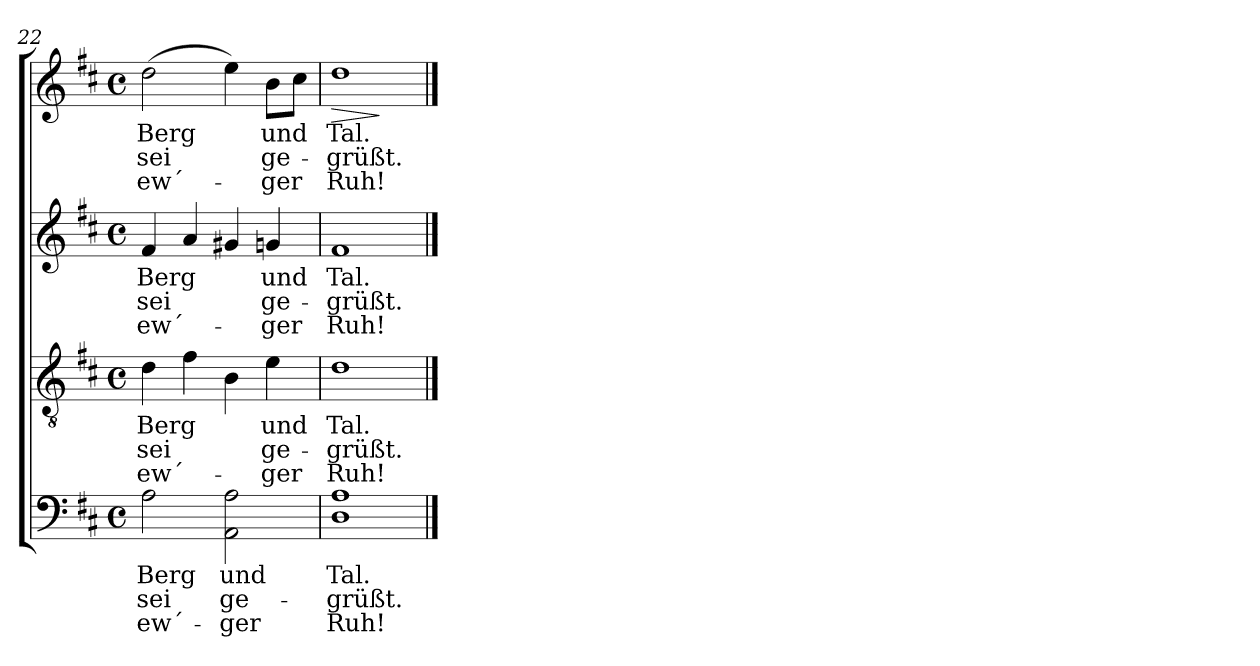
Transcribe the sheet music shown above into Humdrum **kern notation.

**kern	**text	**text	**text	**kern	**text	**text	**text	**kern	**text	**text	**text	**kern	**text	**text	**text	**dynam
*part1	*part1	*part1	*part1	*part1	*part1	*part1	*part1	*part1	*part1	*part1	*part1	*part1	*part1	*part1	*part1	*part1
*staff4	*staff4	*staff4	*staff4	*staff3	*staff3	*staff3	*staff3	*staff2	*staff2	*staff2	*staff2	*staff1	*staff1	*staff1	*staff1	*staff1/2/3/4
*clefF4	*	*	*	*clefGv2	*	*	*	*clefG2	*	*	*	*clefG2	*	*	*	*
*k[f#c#]	*	*	*	*k[f#c#]	*	*	*	*k[f#c#]	*	*	*	*k[f#c#]	*	*	*	*
*D:	*	*	*	*D:	*	*	*	*D:	*	*	*	*D:	*	*	*	*
*M4/4	*	*	*	*M4/4	*	*	*	*M4/4	*	*	*	*M4/4	*	*	*	*
*met(c)	*	*	*	*met(c)	*	*	*	*met(c)	*	*	*	*met(c)	*	*	*	*
=22	=22	=22	=22	=22	=22	=22	=22	=22	=22	=22	=22	=22	=22	=22	=22	=22
!	!LO:LY:b	!LO:LY:b	!LO:LY:b	!	!LO:LY:b	!LO:LY:b	!LO:LY:b	!	!LO:LY:b	!LO:LY:b	!LO:LY:b	!	!LO:LY:b	!LO:LY:b	!LO:LY:b	!
2A\	Berg	-sei	ew´-	4d\	Berg	-sei	ew´-	4f#/	Berg	-sei	ew´-	(>2dd\	Berg	sei	ew´-	.
.	.	.	.	4f#\	.	.	.	4a/	.	.	.	.	.	.	.	.
!	!LO:LY:b	!LO:LY:b	!LO:LY:b	!	!	!	!	!	!	!	!	!	!	!	!	!
2AA\ 2A\	und	ge-	-ger	4B\	.	.	.	4g#X/	.	.	.	4ee\)	.	.	.	.
!	!	!	!	!	!LO:LY:b	!LO:LY:b	!LO:LY:b	!	!LO:LY:b	!LO:LY:b	!LO:LY:b	!	!LO:LY:b	!LO:LY:b	!LO:LY:b	!
.	.	.	.	4e\	und	ge-	-ger	4gn/	und	ge-	-ger	8b\L	und	ge-	-ger	.
.	.	.	.	.	.	.	.	.	.	.	.	8cc#\J	.	.	.	.
=23	=23	=23	=23	=23	=23	=23	=23	=23	=23	=23	=23	=23	=23	=23	=23	=23
!	!LO:LY:b	!LO:LY:b	!LO:LY:b	!	!LO:LY:b	!LO:LY:b	!LO:LY:b	!	!LO:LY:b	!LO:LY:b	!LO:LY:b	!	!LO:LY:b	!LO:LY:b	!LO:LY:b	!LO:HP:b
1D 1A	Tal.	grüßt.	Ruh!	1d	Tal.	grüßt.	Ruh!	1f#	Tal.	grüßt.	Ruh!	1dd	Tal.	-grüßt.	Ruh!	>
.	.	.	.	.	.	.	.	.	.	.	.	.	.	.	.	]
==	==	==	==	==	==	==	==	==	==	==	==	==	==	==	==	==
*-	*-	*-	*-	*-	*-	*-	*-	*-	*-	*-	*-	*-	*-	*-	*-	*-
